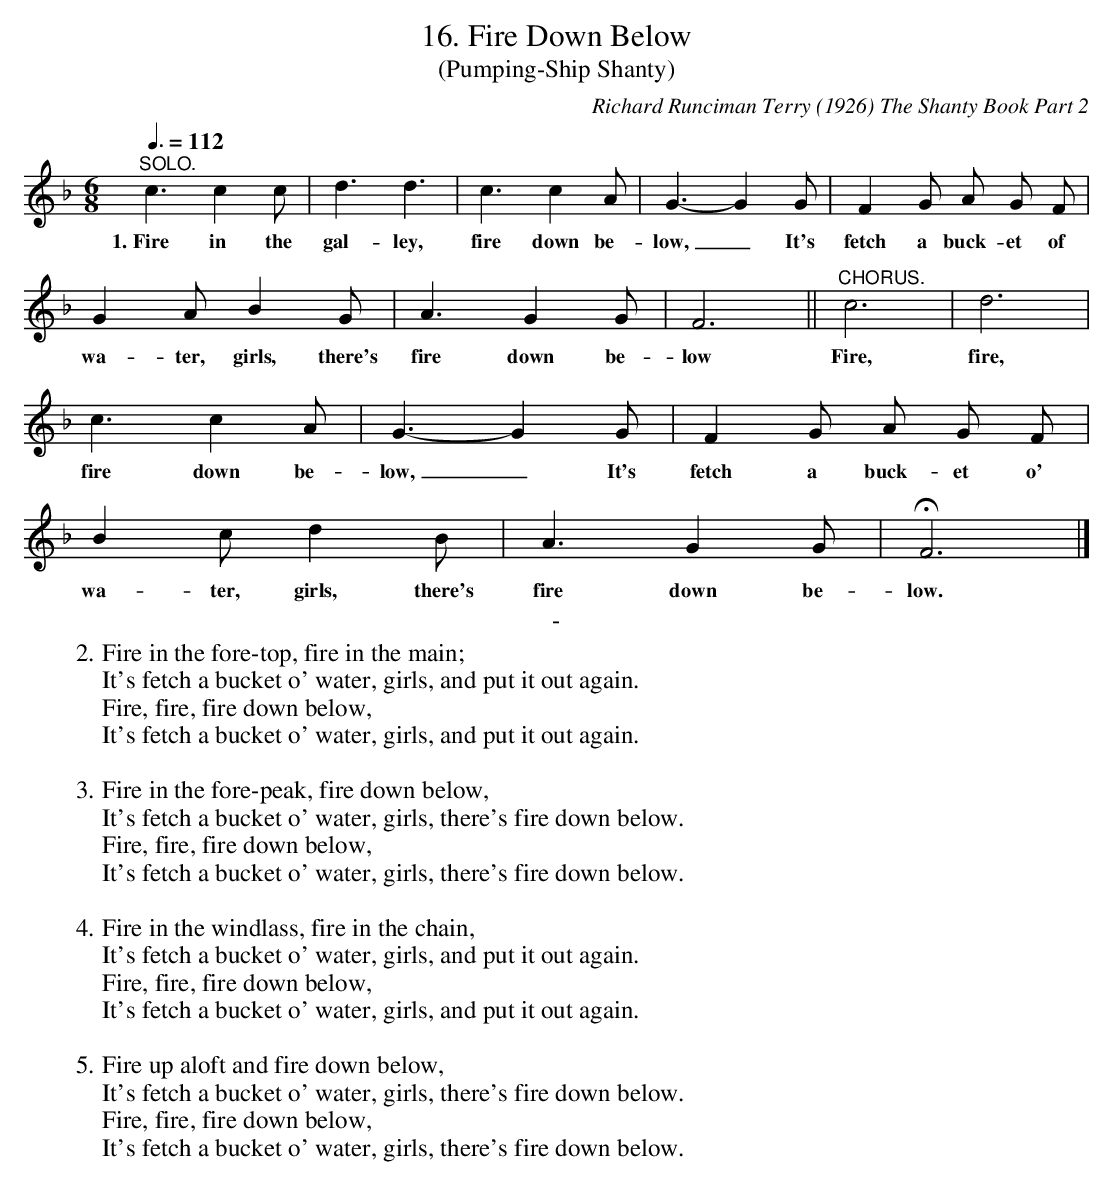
X:1
T:16. Fire Down Below
T:(Pumping-Ship Shanty)
C:Richard Runciman Terry (1926) The Shanty Book Part 2
L:1/8
Q:3/8=112
M:6/8
K:F
"^SOLO." c3 c2 c | d3 d3 | c3 c2 A | G3-G2 G |
w: 1.~Fire in the | gal-ley, | fire down be- | low,_ It's |
F2 G A G F | G2 A B2 G | A3 G2 G | F6 ||
w: fetch a buck-et of| wa-ter, girls,  there's | fire down be- | low |
"^CHORUS." c6 | d6 | c3 c2 A | G3-G2 G |
w: Fire, | fire, | fire down be- | low,_ It's |
F2 G A G F | B2 c d2 B | A3 G2 G | !fermata! F6 |]
w: fetch a buck-et o' | wa-ter, girls, there's | fire down be- | low.|
T: -
W: 2. Fire in the fore-top, fire in the main;
W: It's fetch a bucket o' water, girls, and put it out again.
W: Fire, fire, fire down below,
W: It's fetch a bucket o' water, girls, and put it out again.
W:
W: 3. Fire in the fore-peak, fire down below,
W: It's fetch a bucket o' water, girls, there's fire down below.
W: Fire, fire, fire down below,
W: It's fetch a bucket o' water, girls, there's fire down below.
W:
W: 4. Fire in the windlass, fire in the chain,
W: It's fetch a bucket o' water, girls, and put it out again.
W: Fire, fire, fire down below,
W: It's fetch a bucket o' water, girls, and put it out again.
W:
W: 5. Fire up aloft and fire down below,
W: It's fetch a bucket o' water, girls, there's fire down below.
W: Fire, fire, fire down below,
W: It's fetch a bucket o' water, girls, there's fire down below.
